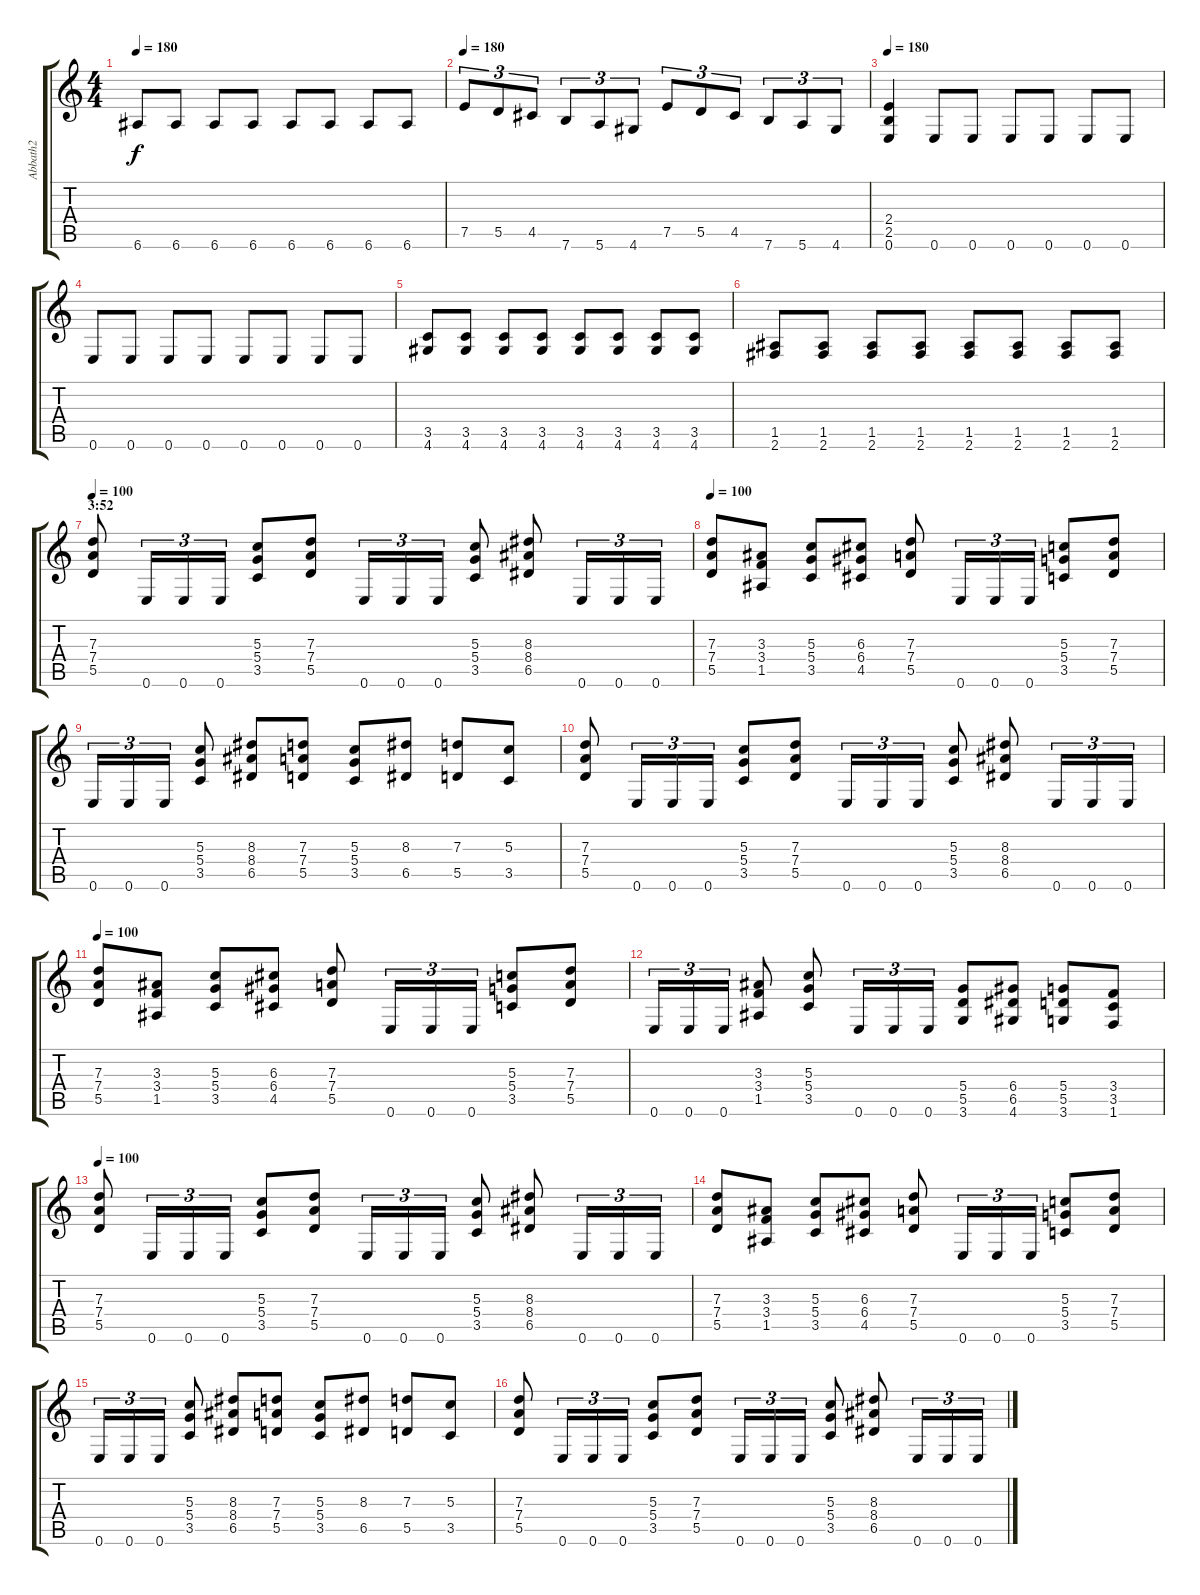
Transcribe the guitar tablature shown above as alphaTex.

\track ("Abbath2" "Abbath2") {instrument distortionguitar}
\staff {score tabs}
\tuning (E4 B3 G3 D3 A2 E2) {hide}
\ts (4 4)
\tempo 180
\clef g2
\ks c
6.6.8{dy f} 6.6.8 6.6.8 6.6.8 6.6.8 6.6.8 6.6.8 6.6.8 |
\tempo 180
7.5.8{tu (3 2)} 5.5.8{tu (3 2)} 4.5.8{tu (3 2)} 7.6.8{tu (3 2)} 5.6.8{tu (3 2)} 4.6.8{tu (3 2)} 7.5.8{tu (3 2)} 5.5.8{tu (3 2)} 4.5.8{tu (3 2)} 7.6.8{tu (3 2)} 5.6.8{tu (3 2)} 4.6.8{tu (3 2)} |
\tempo 180
(2.4 2.5 0.6).4 0.6.8 0.6.8 0.6.8 0.6.8 0.6.8 0.6.8 |
0.6.8 0.6.8 0.6.8 0.6.8 0.6.8 0.6.8 0.6.8 0.6.8 |
(3.5 4.6).8 (3.5 4.6).8 (3.5 4.6).8 (3.5 4.6).8 (3.5 4.6).8 (3.5 4.6).8 (3.5 4.6).8 (3.5 4.6).8 |
(1.5 2.6).8 (1.5 2.6).8 (1.5 2.6).8 (1.5 2.6).8 (1.5 2.6).8 (1.5 2.6).8 (1.5 2.6).8 (1.5 2.6).8 |
\section ("" "3:52")
\tempo 100
(7.3 7.4 5.5).8 0.6.16{tu (3 2)} 0.6.16{tu (3 2)} 0.6.16{tu (3 2)} (5.3 5.4 3.5).8 (7.3 7.4 5.5).8 0.6.16{tu (3 2)} 0.6.16{tu (3 2)} 0.6.16{tu (3 2)} (5.3 5.4 3.5).8 (8.3 8.4 6.5).8 0.6.16{tu (3 2)} 0.6.16{tu (3 2)} 0.6.16{tu (3 2)} |
\tempo 100
(7.3 7.4 5.5).8 (3.3 3.4 1.5).8 (5.3 5.4 3.5).8 (6.3 6.4 4.5).8 (7.3 7.4 5.5).8 0.6.16{tu (3 2)} 0.6.16{tu (3 2)} 0.6.16{tu (3 2)} (5.3 5.4 3.5).8 (7.3 7.4 5.5).8 |
0.6.16{tu (3 2)} 0.6.16{tu (3 2)} 0.6.16{tu (3 2)} (5.3 5.4 3.5).8 (8.3 8.4 6.5).8 (7.3 7.4 5.5).8 (5.3 5.4 3.5).8 (8.3 6.5).8 (7.3 5.5).8 (5.3 3.5).8 |
(7.3 7.4 5.5).8 0.6.16{tu (3 2)} 0.6.16{tu (3 2)} 0.6.16{tu (3 2)} (5.3 5.4 3.5).8 (7.3 7.4 5.5).8 0.6.16{tu (3 2)} 0.6.16{tu (3 2)} 0.6.16{tu (3 2)} (5.3 5.4 3.5).8 (8.3 8.4 6.5).8 0.6.16{tu (3 2)} 0.6.16{tu (3 2)} 0.6.16{tu (3 2)} |
\tempo 100
(7.3 7.4 5.5).8 (3.3 3.4 1.5).8 (5.3 5.4 3.5).8 (6.3 6.4 4.5).8 (7.3 7.4 5.5).8 0.6.16{tu (3 2)} 0.6.16{tu (3 2)} 0.6.16{tu (3 2)} (5.3 5.4 3.5).8 (7.3 7.4 5.5).8 |
0.6.16{tu (3 2)} 0.6.16{tu (3 2)} 0.6.16{tu (3 2)} (3.3 3.4 1.5).8 (5.3 5.4 3.5).8 0.6.16{tu (3 2)} 0.6.16{tu (3 2)} 0.6.16{tu (3 2)} (5.4 5.5 3.6).8 (6.4 6.5 4.6).8 (5.4 5.5 3.6).8 (3.4 3.5 1.6).8 |
\tempo 100
(7.3 7.4 5.5).8 0.6.16{tu (3 2)} 0.6.16{tu (3 2)} 0.6.16{tu (3 2)} (5.3 5.4 3.5).8 (7.3 7.4 5.5).8 0.6.16{tu (3 2)} 0.6.16{tu (3 2)} 0.6.16{tu (3 2)} (5.3 5.4 3.5).8 (8.3 8.4 6.5).8 0.6.16{tu (3 2)} 0.6.16{tu (3 2)} 0.6.16{tu (3 2)} |
(7.3 7.4 5.5).8 (3.3 3.4 1.5).8 (5.3 5.4 3.5).8 (6.3 6.4 4.5).8 (7.3 7.4 5.5).8 0.6.16{tu (3 2)} 0.6.16{tu (3 2)} 0.6.16{tu (3 2)} (5.3 5.4 3.5).8 (7.3 7.4 5.5).8 |
0.6.16{tu (3 2)} 0.6.16{tu (3 2)} 0.6.16{tu (3 2)} (5.3 5.4 3.5).8 (8.3 8.4 6.5).8 (7.3 7.4 5.5).8 (5.3 5.4 3.5).8 (8.3 6.5).8 (7.3 5.5).8 (5.3 3.5).8 |
(7.3 7.4 5.5).8 0.6.16{tu (3 2)} 0.6.16{tu (3 2)} 0.6.16{tu (3 2)} (5.3 5.4 3.5).8 (7.3 7.4 5.5).8 0.6.16{tu (3 2)} 0.6.16{tu (3 2)} 0.6.16{tu (3 2)} (5.3 5.4 3.5).8 (8.3 8.4 6.5).8 0.6.16{tu (3 2)} 0.6.16{tu (3 2)} 0.6.16{tu (3 2)}
